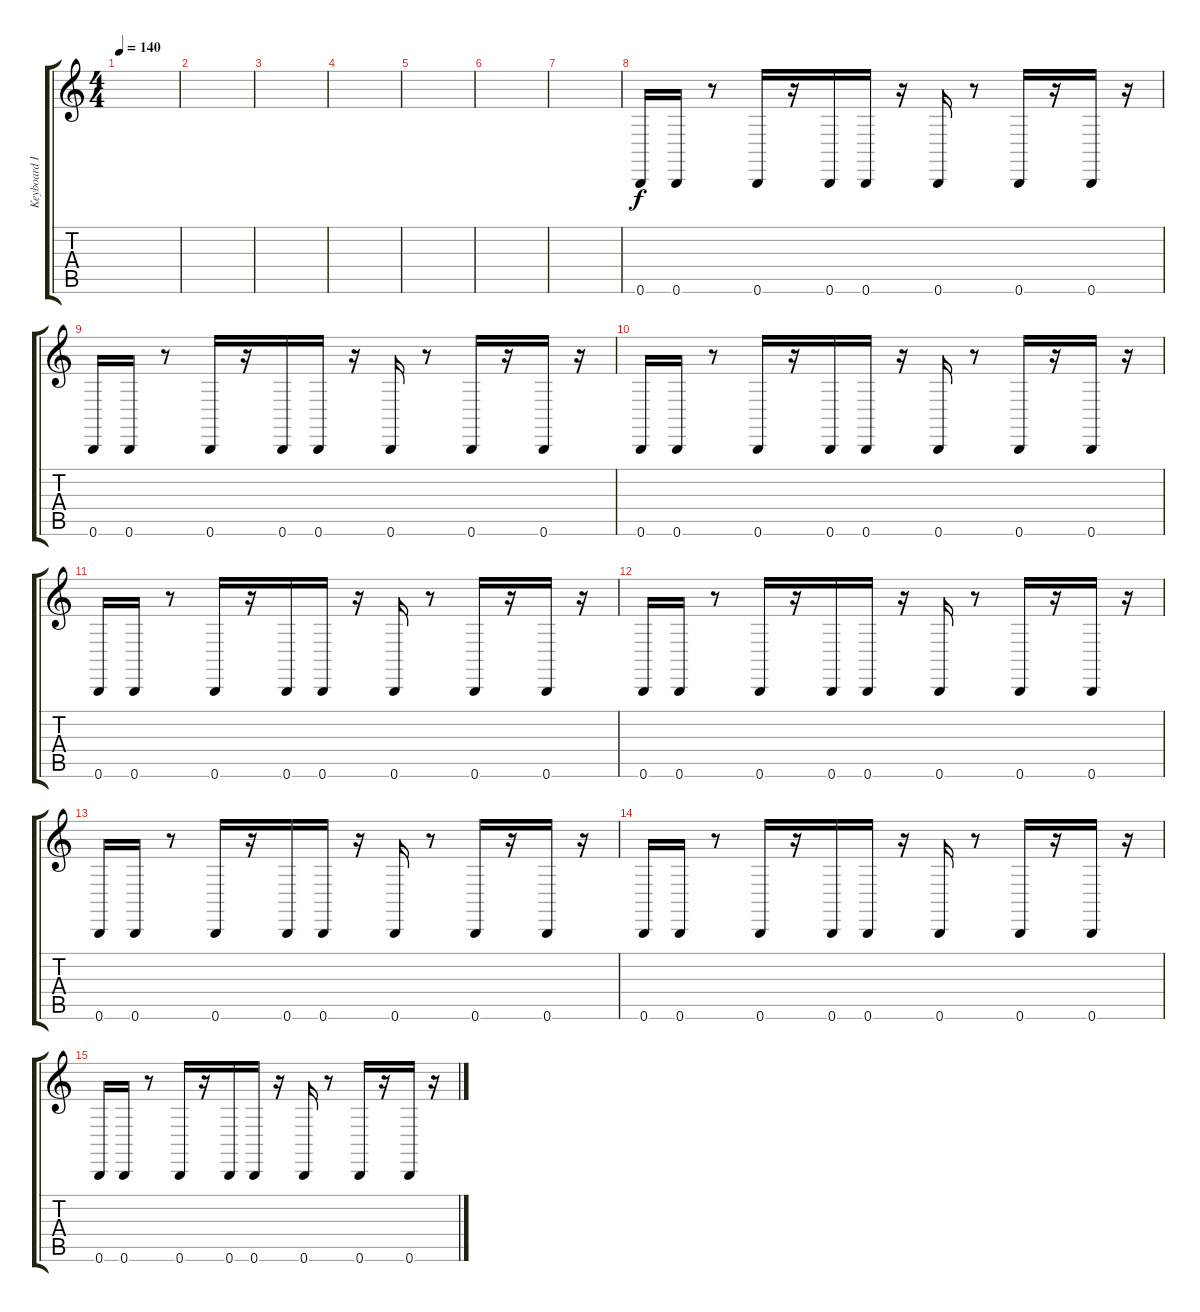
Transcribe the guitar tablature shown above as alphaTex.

\track ("Keyboard III" "Keyboard I") {instrument lead8bassandlead}
\staff {score tabs}
\tuning (Db4 Ab3 E3 B2 Gb2 B1) {hide}
\ts (4 4)
\tempo 140
\clef g2
\ks c
|
|
|
|
|
|
|
0.6.16 0.6.16 r.8 0.6.16 r.16 0.6.16 0.6.16 r.16 0.6.16 r.8 0.6.16 r.16 0.6.16 r.16 |
0.6.16 0.6.16 r.8 0.6.16 r.16 0.6.16 0.6.16 r.16 0.6.16 r.8 0.6.16 r.16 0.6.16 r.16 |
0.6.16 0.6.16 r.8 0.6.16 r.16 0.6.16 0.6.16 r.16 0.6.16 r.8 0.6.16 r.16 0.6.16 r.16 |
0.6.16 0.6.16 r.8 0.6.16 r.16 0.6.16 0.6.16 r.16 0.6.16 r.8 0.6.16 r.16 0.6.16 r.16 |
0.6.16 0.6.16 r.8 0.6.16 r.16 0.6.16 0.6.16 r.16 0.6.16 r.8 0.6.16 r.16 0.6.16 r.16 |
0.6.16 0.6.16 r.8 0.6.16 r.16 0.6.16 0.6.16 r.16 0.6.16 r.8 0.6.16 r.16 0.6.16 r.16 |
0.6.16 0.6.16 r.8 0.6.16 r.16 0.6.16 0.6.16 r.16 0.6.16 r.8 0.6.16 r.16 0.6.16 r.16 |
0.6.16 0.6.16 r.8 0.6.16 r.16 0.6.16 0.6.16 r.16 0.6.16 r.8 0.6.16 r.16 0.6.16 r.16
